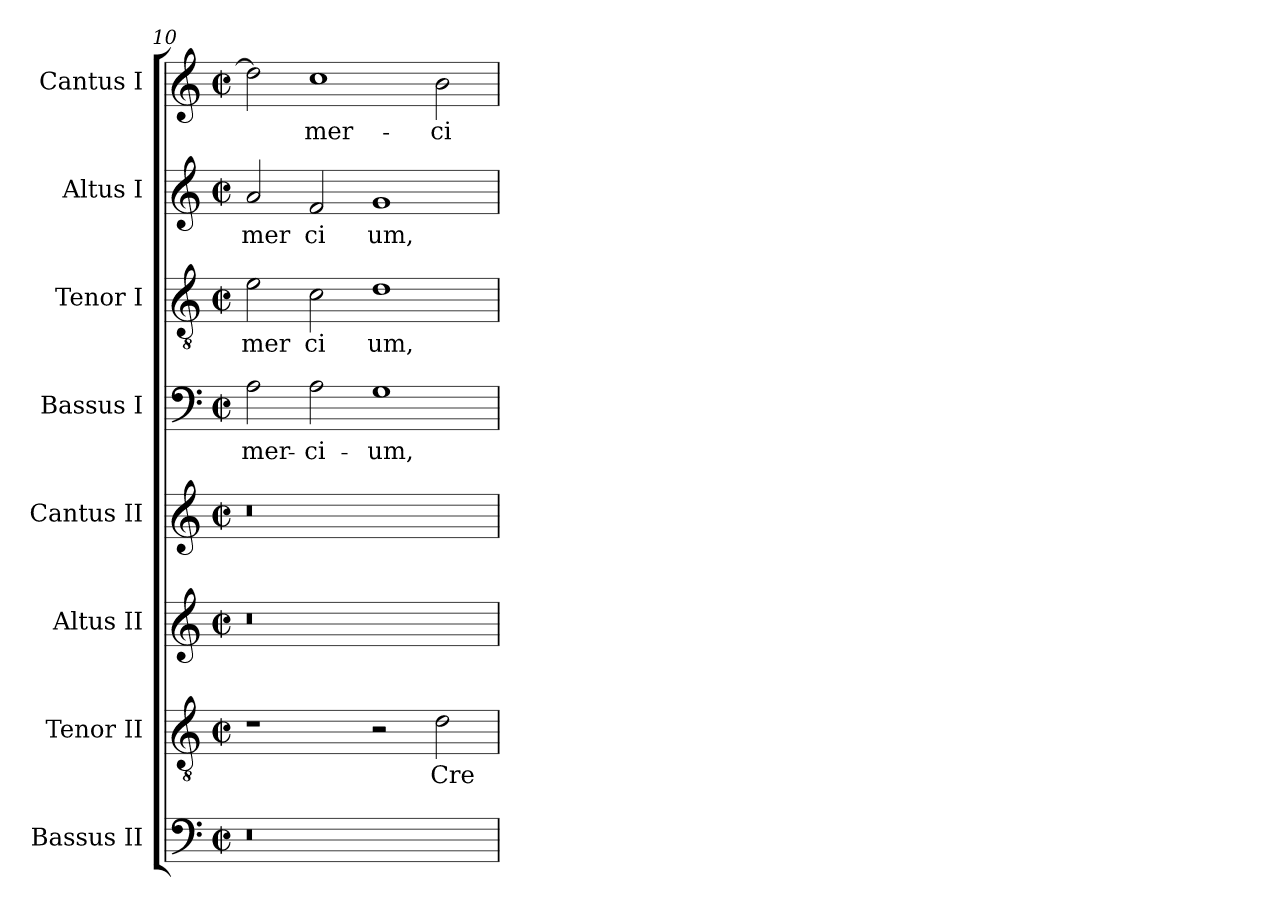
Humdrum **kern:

**kern	**kern	**text	**kern	**kern	**kern	**text	**kern	**text	**kern	**text	**kern	**text
*part8	*part7	*part7	*part6	*part5	*part4	*part4	*part3	*part3	*part2	*part2	*part1	*part1
*staff8	*staff7	*staff7	*staff6	*staff5	*staff4	*staff4	*staff3	*staff3	*staff2	*staff2	*staff1	*staff1
*I"Bassus II	*I"Tenor II	*	*I"Altus II	*I"Cantus II	*I"Bassus I	*	*I"Tenor I	*	*I"Altus I	*	*I"Cantus I	*
*clefF4	*clefGv2	*	*clefG2	*clefG2	*clefF4	*	*clefGv2	*	*clefG2	*	*clefG2	*
*M2/2	*M2/2	*	*M2/2	*M2/2	*M2/2	*	*M2/2	*	*M2/2	*	*M2/2	*
*met(c|)	*met(c|)	*	*met(c|)	*met(c|)	*met(c|)	*	*met(c|)	*	*met(c|)	*	*met(c|)	*
=10	=10	=10	=10	=10	=10	=10	=10	=10	=10	=10	=10	=10
!	!	!	!	!	!	!LO:LY:b:cj	!	!LO:LY:b:cj	!	!LO:LY:b:cj	!	!
0r	1r	.	0r	0r	2A\	-mer-	2e\	mer	2a/	mer	2dd\]	.
!	!	!	!	!	!	!LO:LY:b:cj	!	!LO:LY:b:cj	!	!LO:LY:b:cj	!	!LO:LY:b:cj
.	.	.	.	.	2A\	-ci-	2c\	ci	2f/	ci	1cc	-mer-
!	!	!	!	!	!	!LO:LY:b	!	!LO:LY:b	!	!LO:LY:b	!	!
.	2r	.	.	.	1G	-um,	1d	um,	1g	um,	.	.
!	!	!LO:LY:b:cj	!	!	!	!	!	!	!	!	!	!LO:LY:b:cj
.	2d\	Cre-	.	.	.	.	.	.	.	.	2b\	-ci-
=	=	=	=	=	=	=	=	=	=	=	=	=
*-	*-	*-	*-	*-	*-	*-	*-	*-	*-	*-	*-	*-
